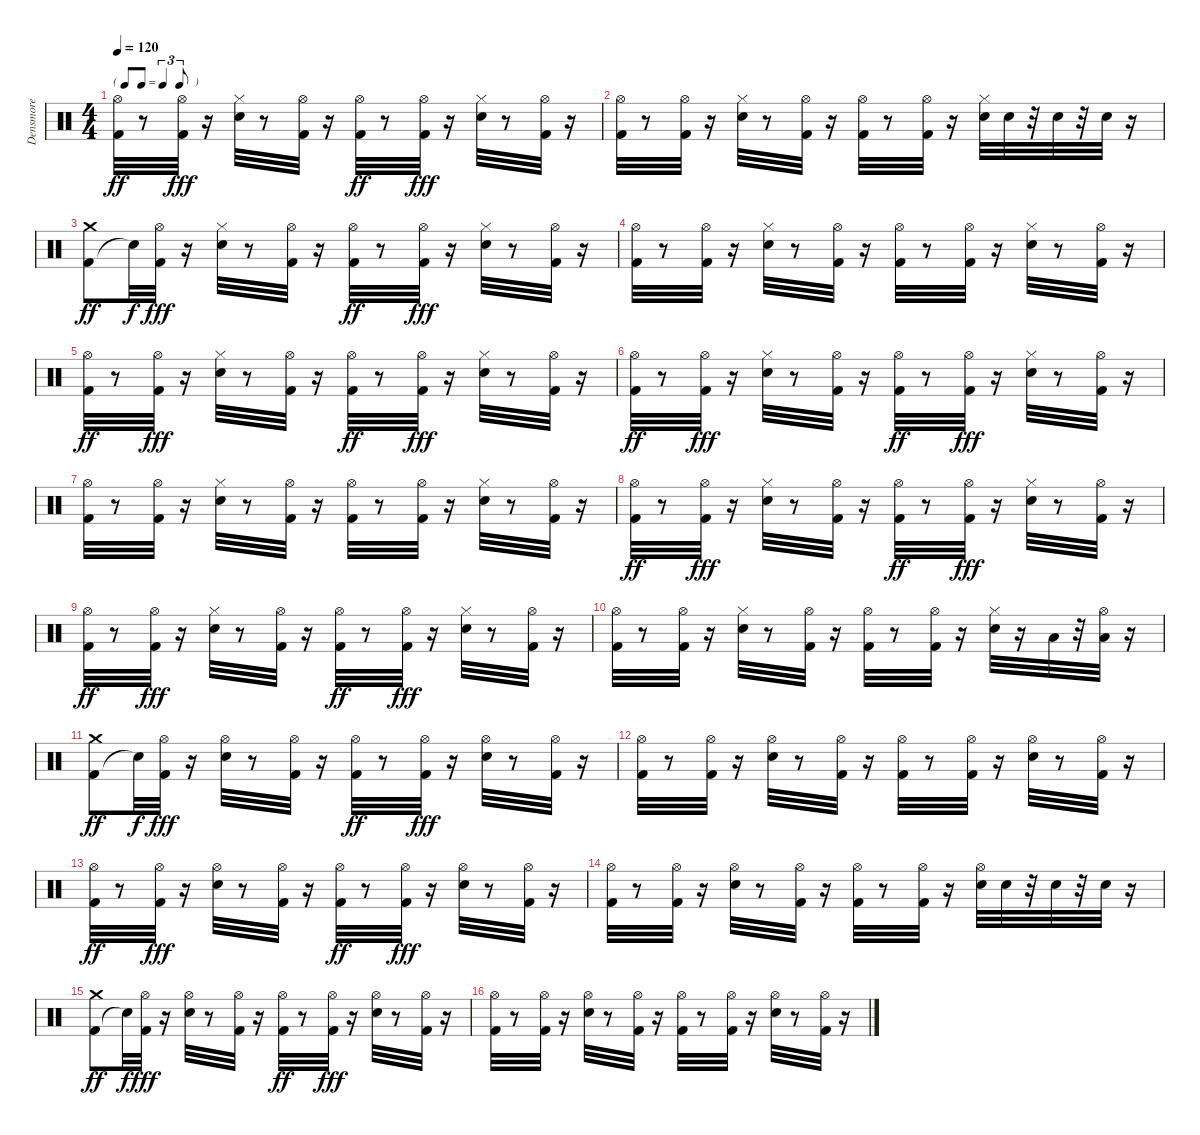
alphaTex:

\track ("Densmore" "Densmore") {instrument percussion}
\staff {score}
\articulation defaults
\ts (4 4)
\tf triplet8th
\tempo 120
\clef neutral
\ks c
("Kick (hit) 2" "Hi-Hat (open)").32{dy ff} r.8 ("Hi-Hat (open)" "Kick (hit) 2").32{dy fff} r.16 ("Hi-Hat (closed)" "Snare (hit) 2").32 r.8 ("Kick (hit) 2" "Hi-Hat (open)").32 r.16 ("Kick (hit) 2" "Hi-Hat (open)").32{dy ff} r.8 ("Hi-Hat (open)" "Kick (hit) 2").32{dy fff} r.16 ("Snare (hit) 2" "Hi-Hat (closed)").32 r.8 ("Hi-Hat (open)" "Kick (hit) 2").32 r.16 |
("Hi-Hat (open)" "Kick (hit) 2").32 r.8 ("Hi-Hat (open)" "Kick (hit) 2").32 r.16 ("Hi-Hat (closed)" "Snare (hit) 2").32 r.8 ("Hi-Hat (open)" "Kick (hit) 2").32 r.16 ("Hi-Hat (open)" "Kick (hit) 2").32 r.8 ("Hi-Hat (open)" "Kick (hit) 2").32 r.16 ("Hi-Hat (closed)" "Snare (hit) 2").32 "Snare (hit) 2".32 r.32 "Snare (hit) 2".32 r.32 "Snare (hit) 2".32 r.16 |
("Kick (hit) 2" "Crash medium (hit)").8{dy ff} "Snare (hit)"{t}.32{dy f} ("Kick (hit) 2" "Hi-Hat (open)").32{dy fff} r.16 ("Hi-Hat (closed)" "Snare (hit) 2").32 r.8 ("Kick (hit) 2" "Hi-Hat (open)").32 r.16 ("Kick (hit) 2" "Hi-Hat (open)").32{dy ff} r.8 ("Hi-Hat (open)" "Kick (hit) 2").32{dy fff} r.16 ("Hi-Hat (closed)" "Snare (hit) 2").32 r.8 ("Hi-Hat (open)" "Kick (hit) 2").32 r.16 |
("Hi-Hat (open)" "Kick (hit) 2").32 r.8 ("Hi-Hat (open)" "Kick (hit) 2").32 r.16 ("Snare (hit) 2" "Hi-Hat (closed)").32 r.8 ("Hi-Hat (open)" "Kick (hit) 2").32 r.16 ("Hi-Hat (open)" "Kick (hit) 2").32 r.8 ("Hi-Hat (open)" "Kick (hit) 2").32 r.16 ("Hi-Hat (closed)" "Snare (hit) 2").32 r.8 ("Hi-Hat (open)" "Kick (hit) 2").32 r.16 |
("Kick (hit) 2" "Hi-Hat (open)").32{dy ff} r.8 ("Hi-Hat (open)" "Kick (hit) 2").32{dy fff} r.16 ("Hi-Hat (closed)" "Snare (hit) 2").32 r.8 ("Kick (hit) 2" "Hi-Hat (open)").32 r.16 ("Kick (hit) 2" "Hi-Hat (open)").32{dy ff} r.8 ("Hi-Hat (open)" "Kick (hit) 2").32{dy fff} r.16 ("Snare (hit) 2" "Hi-Hat (closed)").32 r.8 ("Hi-Hat (open)" "Kick (hit) 2").32 r.16 |
("Kick (hit) 2" "Hi-Hat (open)").32{dy ff} r.8 ("Kick (hit) 2" "Hi-Hat (open)").32{dy fff} r.16 ("Hi-Hat (closed)" "Snare (hit) 2").32 r.8 ("Kick (hit) 2" "Hi-Hat (open)").32 r.16 ("Kick (hit) 2" "Hi-Hat (open)").32{dy ff} r.8 ("Hi-Hat (open)" "Kick (hit) 2").32{dy fff} r.16 ("Hi-Hat (closed)" "Snare (hit) 2").32 r.8 ("Hi-Hat (open)" "Kick (hit) 2").32 r.16 |
("Hi-Hat (open)" "Kick (hit) 2").32 r.8 ("Hi-Hat (open)" "Kick (hit) 2").32 r.16 ("Snare (hit) 2" "Hi-Hat (closed)").32 r.8 ("Hi-Hat (open)" "Kick (hit) 2").32 r.16 ("Hi-Hat (open)" "Kick (hit) 2").32 r.8 ("Hi-Hat (open)" "Kick (hit) 2").32 r.16 ("Hi-Hat (closed)" "Snare (hit) 2").32 r.8 ("Hi-Hat (open)" "Kick (hit) 2").32 r.16 |
("Kick (hit) 2" "Hi-Hat (open)").32{dy ff} r.8 ("Hi-Hat (open)" "Kick (hit) 2").32{dy fff} r.16 ("Hi-Hat (closed)" "Snare (hit) 2").32 r.8 ("Kick (hit) 2" "Hi-Hat (open)").32 r.16 ("Kick (hit) 2" "Hi-Hat (open)").32{dy ff} r.8 ("Hi-Hat (open)" "Kick (hit) 2").32{dy fff} r.16 ("Snare (hit) 2" "Hi-Hat (closed)").32 r.8 ("Hi-Hat (open)" "Kick (hit) 2").32 r.16 |
("Kick (hit) 2" "Hi-Hat (open)").32{dy ff} r.8 ("Kick (hit) 2" "Hi-Hat (open)").32{dy fff} r.16 ("Hi-Hat (closed)" "Snare (hit) 2").32 r.8 ("Kick (hit) 2" "Hi-Hat (open)").32 r.16 ("Kick (hit) 2" "Hi-Hat (open)").32{dy ff} r.8 ("Hi-Hat (open)" "Kick (hit) 2").32{dy fff} r.16 ("Hi-Hat (closed)" "Snare (hit) 2").32 r.8 ("Hi-Hat (open)" "Kick (hit) 2").32 r.16 |
("Hi-Hat (open)" "Kick (hit) 2").32 r.8 ("Hi-Hat (open)" "Kick (hit) 2").32 r.16 ("Snare (hit) 2" "Hi-Hat (closed)").32 r.8 ("Hi-Hat (open)" "Kick (hit) 2").32 r.16 ("Hi-Hat (open)" "Kick (hit) 2").32 r.8 ("Hi-Hat (open)" "Kick (hit) 2").32 r.16 ("Hi-Hat (closed)" "Snare (hit) 2").32 r.16 "Low Tom (hit)".32 r.32 ("Hi-Hat (open)" "Low Floor Tom (hit)").32 r.16 |
("Kick (hit) 2" "Crash medium (hit)").8{dy ff} "Snare (hit)"{t}.32{dy f} ("Kick (hit) 2" "Hi-Hat (open)").32{dy fff} r.16 ("Hi-Hat (open)" "Snare (hit) 2").32 r.8 ("Kick (hit) 2" "Hi-Hat (open)").32 r.16 ("Kick (hit) 2" "Hi-Hat (open)").32{dy ff} r.8 ("Hi-Hat (open)" "Kick (hit) 2").32{dy fff} r.16 ("Hi-Hat (open)" "Snare (hit) 2").32 r.8 ("Hi-Hat (open)" "Kick (hit) 2").32 r.16 |
("Hi-Hat (open)" "Kick (hit) 2").32 r.8 ("Hi-Hat (open)" "Kick (hit) 2").32 r.16 ("Snare (hit) 2" "Hi-Hat (open)").32 r.8 ("Hi-Hat (open)" "Kick (hit) 2").32 r.16 ("Hi-Hat (open)" "Kick (hit) 2").32 r.8 ("Hi-Hat (open)" "Kick (hit) 2").32 r.16 ("Hi-Hat (open)" "Snare (hit) 2").32 r.8 ("Hi-Hat (open)" "Kick (hit) 2").32 r.16 |
("Kick (hit) 2" "Hi-Hat (open)").32{dy ff} r.8 ("Hi-Hat (open)" "Kick (hit) 2").32{dy fff} r.16 ("Hi-Hat (open)" "Snare (hit) 2").32 r.8 ("Kick (hit) 2" "Hi-Hat (open)").32 r.16 ("Kick (hit) 2" "Hi-Hat (open)").32{dy ff} r.8 ("Hi-Hat (open)" "Kick (hit) 2").32{dy fff} r.16 ("Snare (hit) 2" "Hi-Hat (open)").32 r.8 ("Hi-Hat (open)" "Kick (hit) 2").32 r.16 |
("Hi-Hat (open)" "Kick (hit) 2").32 r.8 ("Hi-Hat (open)" "Kick (hit) 2").32 r.16 ("Hi-Hat (open)" "Snare (hit) 2").32 r.8 ("Hi-Hat (open)" "Kick (hit) 2").32 r.16 ("Hi-Hat (open)" "Kick (hit) 2").32 r.8 ("Hi-Hat (open)" "Kick (hit) 2").32 r.16 ("Hi-Hat (open)" "Snare (hit) 2").32 "Snare (hit) 2".32 r.32 "Snare (hit) 2".32 r.32 "Snare (hit) 2".32 r.16 |
("Kick (hit) 2" "Crash medium (hit)").8{dy ff} "Snare (hit)"{t}.32{dy f} ("Kick (hit) 2" "Hi-Hat (open)").32{dy fff} r.16 ("Hi-Hat (open)" "Snare (hit) 2").32 r.8 ("Kick (hit) 2" "Hi-Hat (open)").32 r.16 ("Kick (hit) 2" "Hi-Hat (open)").32{dy ff} r.8 ("Hi-Hat (open)" "Kick (hit) 2").32{dy fff} r.16 ("Hi-Hat (open)" "Snare (hit) 2").32 r.8 ("Hi-Hat (open)" "Kick (hit) 2").32 r.16 |
("Hi-Hat (open)" "Kick (hit) 2").32 r.8 ("Hi-Hat (open)" "Kick (hit) 2").32 r.16 ("Snare (hit) 2" "Hi-Hat (open)").32 r.8 ("Hi-Hat (open)" "Kick (hit) 2").32 r.16 ("Hi-Hat (open)" "Kick (hit) 2").32 r.8 ("Hi-Hat (open)" "Kick (hit) 2").32 r.16 ("Hi-Hat (open)" "Snare (hit) 2").32 r.8 ("Hi-Hat (open)" "Kick (hit) 2").32 r.16
